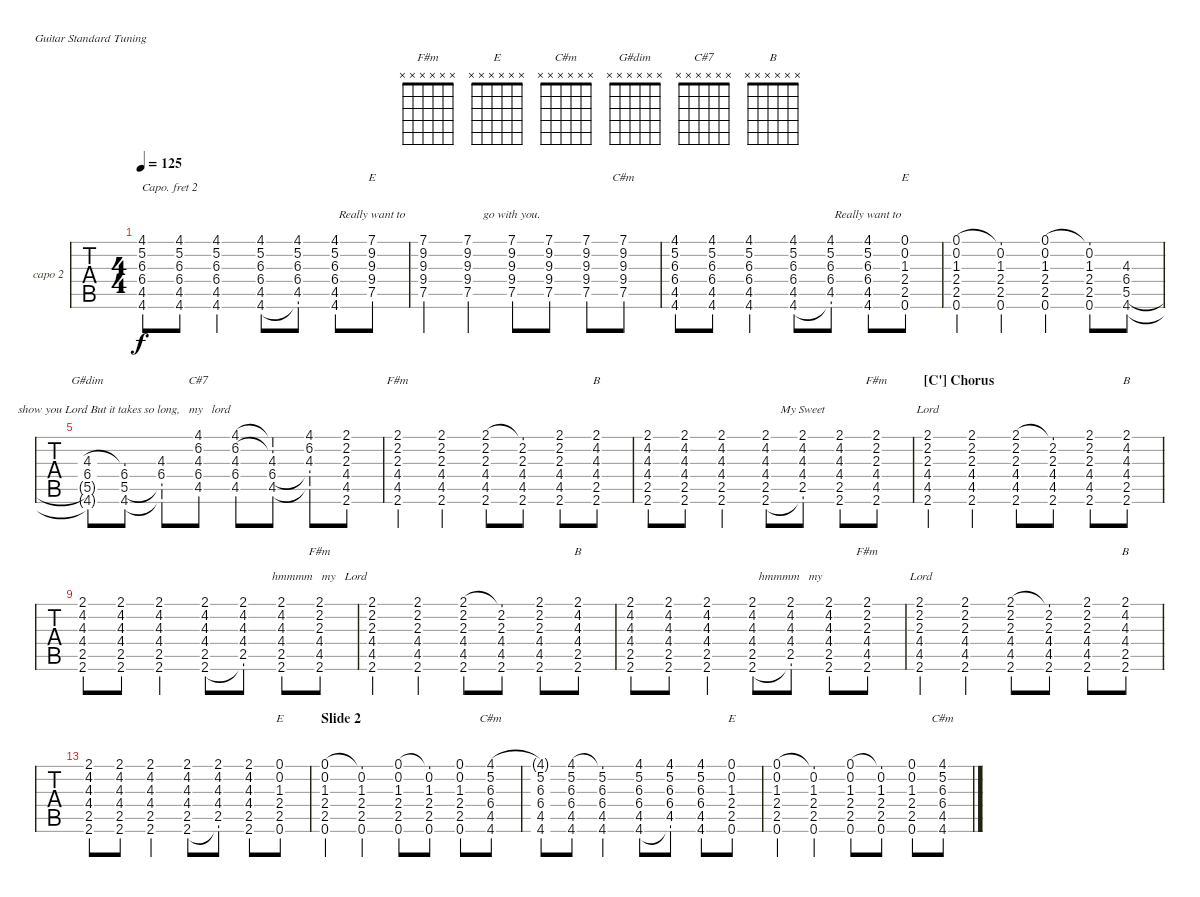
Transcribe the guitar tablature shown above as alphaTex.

\bracketExtendMode nobrackets
\firstSystemTrackNameOrientation horizontal
\otherSystemsTrackNameOrientation horizontal
\defaultBarNumberDisplay FirstOfSystem
\track ("Capo 2nd fret" "capo 2") {instrument acousticguitarsteel}
\staff {tabs}
\capo 2
\tuning (E4 B3 G3 D3 A2 E2)
\chord ("F#m" x x x x x x)
\chord ("E" x x x x x x)
\chord ("C#m" 4 5 6 6 4 x) {firstfret 4 showfingering false barre 4}
\chord ("G#dim" x x x x x x)
\chord ("C#7" x x x x x x)
\chord ("B" x x x x x x)
\chord ("C#m" x x x x x x)
\ts (4 4)
\tempo 125
\clef g2
\ks c
(4.1 5.2 6.3 6.4 4.5 4.6).8{lyrics (0 "") lyrics (1 "") lyrics (2 "") lyrics (3 "") lyrics (4 "") dy f} (4.1 5.2 6.3 6.4 4.5 4.6).8{lyrics (0 "") lyrics (1 "") lyrics (2 "") lyrics (3 "") lyrics (4 "")} (4.1 5.2 6.3 6.4 4.5 4.6).4{lyrics (0 "") lyrics (1 "") lyrics (2 "") lyrics (3 "") lyrics (4 "")} (4.1 5.2 6.3 6.4 4.5 4.6).8{lyrics (0 "") lyrics (1 "") lyrics (2 "") lyrics (3 "") lyrics (4 "")} (4.1 5.2 6.3 6.4 4.5 4.6{t}).8{lyrics (0 "") lyrics (1 "") lyrics (2 "") lyrics (3 "") lyrics (4 "")} (4.1 5.2 6.3 6.4 4.5 4.6).8{lyrics (0 "") lyrics (1 "") lyrics (2 "") lyrics (3 "") lyrics (4 "")} (7.1 9.2 9.3 9.4 7.5).8{ch "E" lyrics (0 "") lyrics (1 "") lyrics (2 "") lyrics (3 "Really want to ") lyrics (4 "")} |
(7.1 9.2 9.3 9.4 7.5).4{lyrics (0 "") lyrics (1 "") lyrics (2 "") lyrics (3 "") lyrics (4 "")} (7.1 9.2 9.3 9.4 7.5).4{lyrics (0 "") lyrics (1 "") lyrics (2 "") lyrics (3 "") lyrics (4 "")} (7.1 9.2 9.3 9.4 7.5).8{lyrics (0 "") lyrics (1 "") lyrics (2 "") lyrics (3 "go with you.") lyrics (4 "")} (7.1 9.2 9.3 9.4 7.5).8{lyrics (0 "") lyrics (1 "") lyrics (2 "") lyrics (3 "") lyrics (4 "")} (7.1 9.2 9.3 9.4 7.5).8{lyrics (0 "") lyrics (1 "") lyrics (2 "") lyrics (3 "") lyrics (4 "")} (7.1 9.2 9.3 9.4 7.5).8{ch "C#m" lyrics (0 "") lyrics (1 "") lyrics (2 "") lyrics (3 "") lyrics (4 "")} |
(4.1 5.2 6.3 6.4 4.5 4.6).8{lyrics (0 "") lyrics (1 "") lyrics (2 "") lyrics (3 "") lyrics (4 "")} (4.1 5.2 6.3 6.4 4.5 4.6).8{lyrics (0 "") lyrics (1 "") lyrics (2 "") lyrics (3 "") lyrics (4 "")} (4.1 5.2 6.3 6.4 4.5 4.6).4{lyrics (0 "") lyrics (1 "") lyrics (2 "") lyrics (3 "") lyrics (4 "")} (4.1 5.2 6.3 6.4 4.5 4.6).8{lyrics (0 "") lyrics (1 "") lyrics (2 "") lyrics (3 "") lyrics (4 "")} (4.1 5.2 6.3 6.4 4.5 4.6{t}).8{lyrics (0 "") lyrics (1 "") lyrics (2 "") lyrics (3 "") lyrics (4 "")} (4.1 5.2 6.3 6.4 4.5 4.6).8{lyrics (0 "") lyrics (1 "") lyrics (2 "") lyrics (3 "Really want to ") lyrics (4 "")} (0.1 0.2 1.3 2.4 2.5 0.6).8{ch "E" lyrics (0 "") lyrics (1 "") lyrics (2 "") lyrics (3 "") lyrics (4 "")} |
(0.1 0.2 1.3 2.4 2.5 0.6).4{lyrics (0 "") lyrics (1 "") lyrics (2 "") lyrics (3 "") lyrics (4 "")} (0.1{t} 0.2 1.3 2.4 2.5 0.6).4{lyrics (0 "") lyrics (1 "") lyrics (2 "") lyrics (3 "") lyrics (4 "")} (0.1 0.2 1.3 2.4 2.5 0.6).4{lyrics (0 "") lyrics (1 "") lyrics (2 "") lyrics (3 "") lyrics (4 "")} (0.2 1.3 2.4 2.5 0.1{t} 0.6).8{lyrics (0 "") lyrics (1 "") lyrics (2 "") lyrics (3 "") lyrics (4 "")} (4.3 6.4 5.5 4.6).8{lyrics (0 "") lyrics (1 "") lyrics (2 "") lyrics (3 "") lyrics (4 "")} |
(4.3 6.4 5.5{t} 4.6{t}).8{ch "G#dim" lyrics (0 "") lyrics (1 "") lyrics (2 "") lyrics (3 "") lyrics (4 "")} (4.3{t} 6.4 5.5 4.6).8{lyrics (0 "") lyrics (1 "") lyrics (2 "") lyrics (3 "show you Lord But it takes so long,   my   lord") lyrics (4 "")} (4.3 6.4 5.5{t} 4.6{t}).8 (4.3 6.4 4.5 6.2 4.1).8{ch "C#7" lyrics (0 "") lyrics (1 "") lyrics (2 "") lyrics (3 "") lyrics (4 "")} (4.3 6.4 4.5 6.2 4.1).8{lyrics (0 "") lyrics (1 "") lyrics (2 "") lyrics (3 "") lyrics (4 "")} (4.3 6.4 4.5 6.2{t} 4.1{t}).8{lyrics (0 "") lyrics (1 "") lyrics (2 "") lyrics (3 "") lyrics (4 "")} (4.3 6.4{t} 4.5{t} 6.2 4.1).8{lyrics (0 "") lyrics (1 "") lyrics (2 "") lyrics (3 "") lyrics (4 "")} (2.3 4.4 4.5 2.2 2.1 2.6).8{lyrics (0 "") lyrics (1 "") lyrics (2 "") lyrics (3 "") lyrics (4 "")} |
(2.2 2.3 4.4 4.5 2.6 2.1).4{ch "F#m" lyrics (0 "") lyrics (1 "") lyrics (2 "") lyrics (3 "") lyrics (4 "")} (2.2 2.3 4.4 4.5 2.6 2.1).4{lyrics (0 "") lyrics (1 "") lyrics (2 "") lyrics (3 "") lyrics (4 "")} (2.2 2.3 4.4 4.5 2.6 2.1).8{lyrics (0 "") lyrics (1 "") lyrics (2 "") lyrics (3 "") lyrics (4 "")} (2.2 2.3 4.4 4.5 2.6 2.1{t}).8{lyrics (0 "") lyrics (1 "") lyrics (2 "") lyrics (3 "") lyrics (4 "")} (2.2 2.3 4.4 4.5 2.6 2.1).8{lyrics (0 "") lyrics (1 "") lyrics (2 "") lyrics (3 "") lyrics (4 "")} (4.2 4.3 4.4 2.5 2.1 2.6).8{ch "B" lyrics (0 "") lyrics (1 "") lyrics (2 "") lyrics (3 "") lyrics (4 "")} |
(4.2 4.3 4.4 2.5 2.1 2.6).8{lyrics (0 "") lyrics (1 "") lyrics (2 "") lyrics (3 "") lyrics (4 "")} (4.2 4.3 4.4 2.5 2.1 2.6).8{lyrics (0 "") lyrics (1 "") lyrics (2 "") lyrics (3 "") lyrics (4 "")} (4.2 4.3 4.4 2.5 2.1 2.6).4{lyrics (0 "") lyrics (1 "") lyrics (2 "") lyrics (3 "") lyrics (4 "")} (4.2 4.3 4.4 2.5 2.1 2.6).8{lyrics (0 "") lyrics (1 "") lyrics (2 "") lyrics (3 "") lyrics (4 "")} (4.2 4.3 4.4 2.5 2.1 2.6{t}).8{lyrics (0 "") lyrics (1 "") lyrics (2 "") lyrics (3 "My Sweet ") lyrics (4 "")} (4.2 4.3 4.4 2.5 2.1 2.6).8{lyrics (0 "") lyrics (1 "") lyrics (2 "") lyrics (3 "") lyrics (4 "")} (2.2 2.3 4.4 4.5 2.6 2.1).8{ch "F#m" lyrics (0 "") lyrics (1 "") lyrics (2 "") lyrics (3 "") lyrics (4 "")} |
\section ("C'" "Chorus")
(2.2 2.3 4.4 4.5 2.6 2.1).4{lyrics (0 "") lyrics (1 "") lyrics (2 "") lyrics (3 "Lord") lyrics (4 "")} (2.2 2.3 4.4 4.5 2.6 2.1).4{lyrics (0 "") lyrics (1 "") lyrics (2 "") lyrics (3 "") lyrics (4 "")} (2.2 2.3 4.4 4.5 2.6 2.1).8{lyrics (0 "") lyrics (1 "") lyrics (2 "") lyrics (3 "") lyrics (4 "")} (2.2 2.3 4.4 4.5 2.6 2.1{t}).8{lyrics (0 "") lyrics (1 "") lyrics (2 "") lyrics (3 "") lyrics (4 "")} (2.2 2.3 4.4 4.5 2.6 2.1).8{lyrics (0 "") lyrics (1 "") lyrics (2 "") lyrics (3 "") lyrics (4 "")} (4.2 4.3 4.4 2.5 2.1 2.6).8{ch "B" lyrics (0 "") lyrics (1 "") lyrics (2 "") lyrics (3 "") lyrics (4 "")} |
(4.2 4.3 4.4 2.5 2.1 2.6).8{lyrics (0 "") lyrics (1 "") lyrics (2 "") lyrics (3 "") lyrics (4 "")} (4.2 4.3 4.4 2.5 2.1 2.6).8{lyrics (0 "") lyrics (1 "") lyrics (2 "") lyrics (3 "") lyrics (4 "")} (4.2 4.3 4.4 2.5 2.1 2.6).4{lyrics (0 "") lyrics (1 "") lyrics (2 "") lyrics (3 "") lyrics (4 "")} (4.2 4.3 4.4 2.5 2.1 2.6).8{lyrics (0 "") lyrics (1 "") lyrics (2 "") lyrics (3 "") lyrics (4 "")} (4.2 4.3 4.4 2.5 2.1 2.6{t}).8{lyrics (0 "") lyrics (1 "") lyrics (2 "") lyrics (3 "") lyrics (4 "")} (4.2 4.3 4.4 2.5 2.1 2.6).8{lyrics (0 "") lyrics (1 "") lyrics (2 "") lyrics (3 "") lyrics (4 "")} (2.2 2.3 4.4 4.5 2.6 2.1).8{ch "F#m" lyrics (0 "") lyrics (1 "") lyrics (2 "") lyrics (3 "hmmmm   my   Lord") lyrics (4 "")} |
(2.2 2.3 4.4 4.5 2.6 2.1).4{lyrics (0 "") lyrics (1 "") lyrics (2 "") lyrics (3 "") lyrics (4 "")} (2.2 2.3 4.4 4.5 2.6 2.1).4{lyrics (0 "") lyrics (1 "") lyrics (2 "") lyrics (3 "") lyrics (4 "")} (2.2 2.3 4.4 4.5 2.6 2.1).8{lyrics (0 "") lyrics (1 "") lyrics (2 "") lyrics (3 "") lyrics (4 "")} (2.2 2.3 4.4 4.5 2.6 2.1{t}).8{lyrics (0 "") lyrics (1 "") lyrics (2 "") lyrics (3 "") lyrics (4 "")} (2.2 2.3 4.4 4.5 2.6 2.1).8{lyrics (0 "") lyrics (1 "") lyrics (2 "") lyrics (3 "") lyrics (4 "")} (4.2 4.3 4.4 2.5 2.1 2.6).8{ch "B" lyrics (0 "") lyrics (1 "") lyrics (2 "") lyrics (3 "") lyrics (4 "")} |
(4.2 4.3 4.4 2.5 2.1 2.6).8{lyrics (0 "") lyrics (1 "") lyrics (2 "") lyrics (3 "") lyrics (4 "")} (4.2 4.3 4.4 2.5 2.1 2.6).8{lyrics (0 "") lyrics (1 "") lyrics (2 "") lyrics (3 "") lyrics (4 "")} (4.2 4.3 4.4 2.5 2.1 2.6).4{lyrics (0 "") lyrics (1 "") lyrics (2 "") lyrics (3 "") lyrics (4 "")} (4.2 4.3 4.4 2.5 2.1 2.6).8{lyrics (0 "") lyrics (1 "") lyrics (2 "") lyrics (3 "") lyrics (4 "")} (4.2 4.3 4.4 2.5 2.1 2.6{t}).8{lyrics (0 "") lyrics (1 "") lyrics (2 "") lyrics (3 "hmmmm   my  ") lyrics (4 "")} (4.2 4.3 4.4 2.5 2.1 2.6).8{lyrics (0 "") lyrics (1 "") lyrics (2 "") lyrics (3 "") lyrics (4 "")} (2.2 2.3 4.4 4.5 2.6 2.1).8{ch "F#m" lyrics (0 "") lyrics (1 "") lyrics (2 "") lyrics (3 "") lyrics (4 "")} |
(2.2 2.3 4.4 4.5 2.6 2.1).4{lyrics (0 "") lyrics (1 "") lyrics (2 "") lyrics (3 " Lord") lyrics (4 "")} (2.2 2.3 4.4 4.5 2.6 2.1).4{lyrics (0 "") lyrics (1 "") lyrics (2 "") lyrics (3 "") lyrics (4 "")} (2.2 2.3 4.4 4.5 2.6 2.1).8{lyrics (0 "") lyrics (1 "") lyrics (2 "") lyrics (3 "") lyrics (4 "")} (2.2 2.3 4.4 4.5 2.6 2.1{t}).8{lyrics (0 "") lyrics (1 "") lyrics (2 "") lyrics (3 "") lyrics (4 "")} (2.2 2.3 4.4 4.5 2.6 2.1).8{lyrics (0 "") lyrics (1 "") lyrics (2 "") lyrics (3 "") lyrics (4 "")} (4.2 4.3 4.4 2.5 2.1 2.6).8{ch "B" lyrics (0 "") lyrics (1 "") lyrics (2 "") lyrics (3 "") lyrics (4 "")} |
(4.2 4.3 4.4 2.5 2.1 2.6).8{lyrics (0 "") lyrics (1 "") lyrics (2 "") lyrics (3 "") lyrics (4 "")} (4.2 4.3 4.4 2.5 2.1 2.6).8{lyrics (0 "") lyrics (1 "") lyrics (2 "") lyrics (3 "") lyrics (4 "")} (4.2 4.3 4.4 2.5 2.1 2.6).4{lyrics (0 "") lyrics (1 "") lyrics (2 "") lyrics (3 "") lyrics (4 "")} (4.2 4.3 4.4 2.5 2.1 2.6).8{lyrics (0 "") lyrics (1 "") lyrics (2 "") lyrics (3 "") lyrics (4 "")} (4.2 4.3 4.4 2.5 2.1 2.6{t}).8{lyrics (0 "") lyrics (1 "") lyrics (2 "") lyrics (3 "") lyrics (4 "")} (4.2 4.3 4.4 2.5 2.1 2.6).8{lyrics (0 "") lyrics (1 "") lyrics (2 "") lyrics (3 "") lyrics (4 "")} (0.2 1.3 2.4 2.5 0.1 0.6).8{ch "E" lyrics (0 "") lyrics (1 "") lyrics (2 "") lyrics (3 "") lyrics (4 "")} |
\section ("" "Slide 2")
(0.1 0.2 1.3 2.4 2.5 0.6).4{lyrics (0 "") lyrics (1 "") lyrics (2 "") lyrics (3 "") lyrics (4 "")} (0.1{t} 0.2 1.3 2.4 2.5 0.6).4{lyrics (0 "") lyrics (1 "") lyrics (2 "") lyrics (3 "") lyrics (4 "")} (0.1 0.2 1.3 2.4 2.5 0.6).8{lyrics (0 "") lyrics (1 "") lyrics (2 "") lyrics (3 "") lyrics (4 "")} (0.1{t} 0.2 1.3 2.4 2.5 0.6).8{lyrics (0 "") lyrics (1 "") lyrics (2 "") lyrics (3 "") lyrics (4 "")} (0.1 0.2 1.3 2.4 2.5 0.6).8{lyrics (0 "") lyrics (1 "") lyrics (2 "") lyrics (3 "") lyrics (4 "")} (4.1 5.2 6.3 6.4 4.5 4.6).8{ch "C#m" lyrics (0 "") lyrics (1 "") lyrics (2 "") lyrics (3 "") lyrics (4 "")} |
(4.1{t} 5.2 6.3 6.4 4.5 4.6).8{lyrics (0 "") lyrics (1 "") lyrics (2 "") lyrics (3 "") lyrics (4 "")} (4.1 5.2 6.3 6.4 4.5 4.6).8{lyrics (0 "") lyrics (1 "") lyrics (2 "") lyrics (3 "") lyrics (4 "")} (4.1{t} 5.2 6.3 6.4 4.5 4.6).4{lyrics (0 "") lyrics (1 "") lyrics (2 "") lyrics (3 "") lyrics (4 "")} (4.1 5.2 6.3 6.4 4.5 4.6).8{lyrics (0 "") lyrics (1 "") lyrics (2 "") lyrics (3 "") lyrics (4 "")} (4.1 5.2 6.3 6.4 4.5 4.6{t}).8{lyrics (0 "") lyrics (1 "") lyrics (2 "") lyrics (3 "") lyrics (4 "")} (4.1 5.2 6.3 6.4 4.5 4.6).8{lyrics (0 "") lyrics (1 "") lyrics (2 "") lyrics (3 "") lyrics (4 "")} (0.1 0.2 1.3 2.4 2.5 0.6).8{ch "E" lyrics (0 "") lyrics (1 "") lyrics (2 "") lyrics (3 "") lyrics (4 "")} |
(0.1 0.2 1.3 2.4 2.5 0.6).4{lyrics (0 "") lyrics (1 "") lyrics (2 "") lyrics (3 "") lyrics (4 "")} (0.1{t} 0.2 1.3 2.4 2.5 0.6).4{lyrics (0 "") lyrics (1 "") lyrics (2 "") lyrics (3 "") lyrics (4 "")} (0.1 0.2 1.3 2.4 2.5 0.6).8{lyrics (0 "") lyrics (1 "") lyrics (2 "") lyrics (3 "") lyrics (4 "")} (0.1{t} 0.2 1.3 2.4 2.5 0.6).8{lyrics (0 "") lyrics (1 "") lyrics (2 "") lyrics (3 "") lyrics (4 "")} (0.1 0.2 1.3 2.4 2.5 0.6).8{lyrics (0 "") lyrics (1 "") lyrics (2 "") lyrics (3 "") lyrics (4 "")} (4.1 5.2 6.3 6.4 4.5 4.6).8{ch "C#m" lyrics (0 "") lyrics (1 "") lyrics (2 "") lyrics (3 "") lyrics (4 "")}
